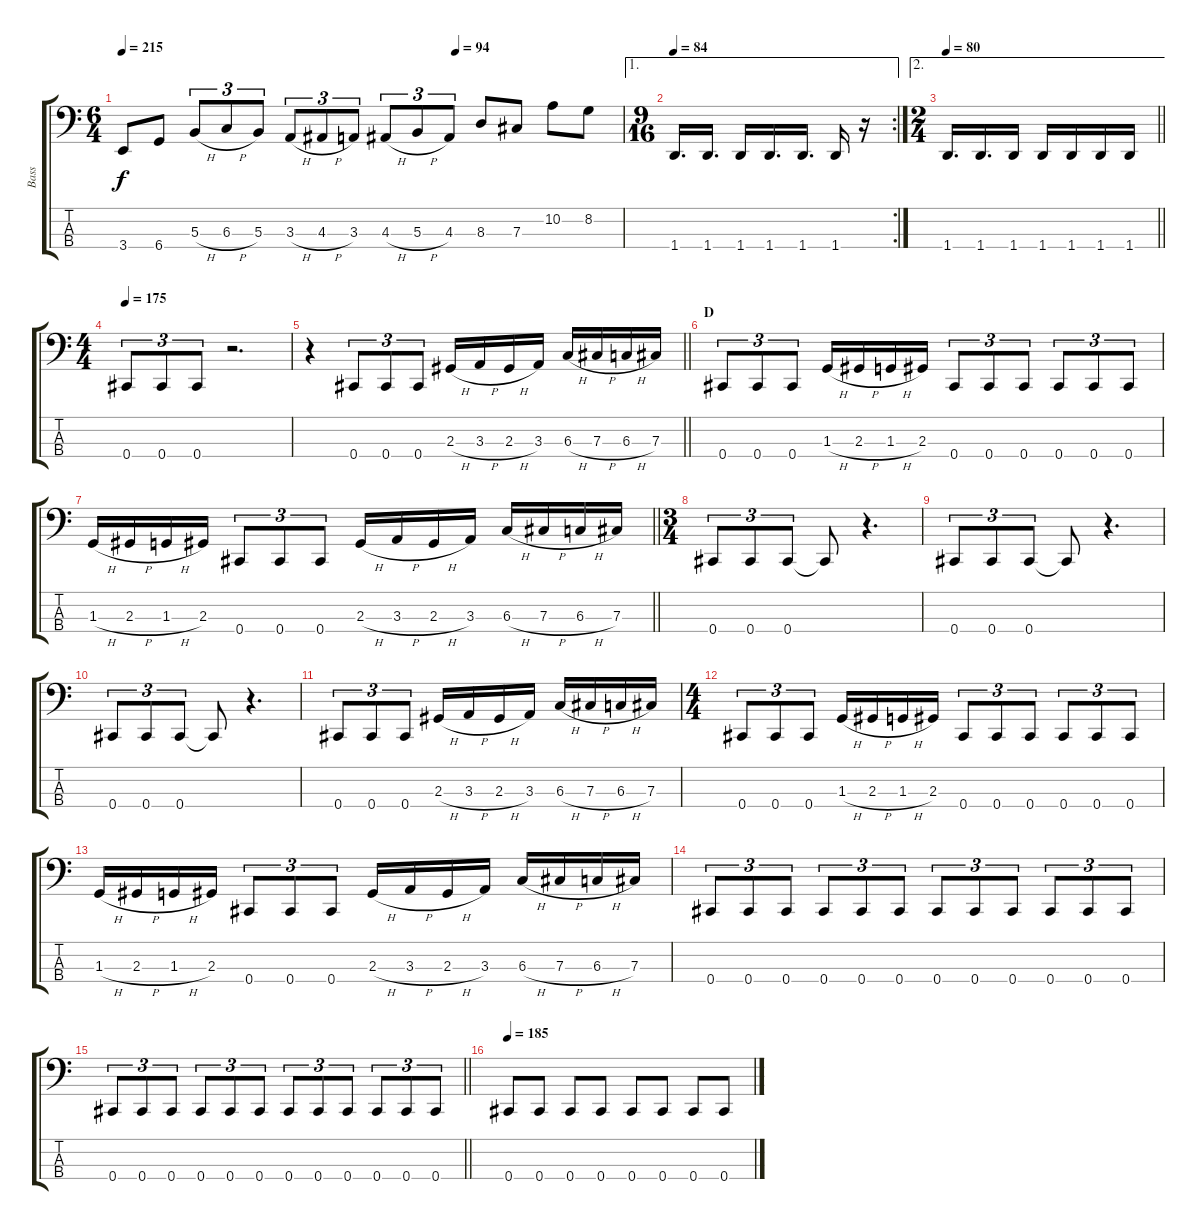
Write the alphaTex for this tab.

\track ("Bass" "Bass") {instrument electricbassfinger}
\staff {score tabs}
\tuning (E2 B1 Gb1 Db1) {hide}
\ts (6 4)
\tempo 215
\tempo (94 0.6666666666666666)
\clef f4
\ks c
3.4.8{dy f} 6.4.8 5.3{h}.8{tu (3 2)} 6.3{h}.8{tu (3 2)} 5.3.8{tu (3 2)} 3.3{h}.8{tu (3 2)} 4.3{h}.8{tu (3 2)} 3.3.8{tu (3 2)} 4.3{h}.8{tu (3 2)} 5.3{h}.8{tu (3 2)} 4.3.8{tu (3 2)} 8.3.8 7.3.8 10.2.8 8.2.8 |
\ae 1
\rc 2
\ts (9 16)
\tempo 84
1.4.16{d} 1.4.16{d} 1.4.16 1.4.16{d} 1.4.16{d} 1.4.16 r.16 |
\ae 2
\ts (2 4)
\tempo 80
\barLineRight lightlight
1.4.16{d} 1.4.16{d} 1.4.16 1.4.16 1.4.16 1.4.16 1.4.16 |
\ts (4 4)
\section ("" "")
\tempo 175
0.4.8{tu (3 2)} 0.4.8{tu (3 2)} 0.4.8{tu (3 2)} r.2{d} |
\barLineRight lightlight
r.4 0.4.8{tu (3 2)} 0.4.8{tu (3 2)} 0.4.8{tu (3 2)} 2.3{h}.16 3.3{h}.16 2.3{h}.16 3.3.16 6.3{h}.16 7.3{h}.16 6.3{h}.16 7.3.16 |
\section ("" "D")
0.4.8{tu (3 2)} 0.4.8{tu (3 2)} 0.4.8{tu (3 2)} 1.3{h}.16 2.3{h}.16 1.3{h}.16 2.3.16 0.4.8{tu (3 2)} 0.4.8{tu (3 2)} 0.4.8{tu (3 2)} 0.4.8{tu (3 2)} 0.4.8{tu (3 2)} 0.4.8{tu (3 2)} |
\barLineRight lightlight
1.3{h}.16 2.3{h}.16 1.3{h}.16 2.3.16 0.4.8{tu (3 2)} 0.4.8{tu (3 2)} 0.4.8{tu (3 2)} 2.3{h}.16 3.3{h}.16 2.3{h}.16 3.3.16 6.3{h}.16 7.3{h}.16 6.3{h}.16 7.3.16 |
\ts (3 4)
0.4.8{tu (3 2)} 0.4.8{tu (3 2)} 0.4.8{tu (3 2)} 0.4{t}.8 r.4{d} |
0.4.8{tu (3 2)} 0.4.8{tu (3 2)} 0.4.8{tu (3 2)} 0.4{t}.8 r.4{d} |
0.4.8{tu (3 2)} 0.4.8{tu (3 2)} 0.4.8{tu (3 2)} 0.4{t}.8 r.4{d} |
0.4.8{tu (3 2)} 0.4.8{tu (3 2)} 0.4.8{tu (3 2)} 2.3{h}.16 3.3{h}.16 2.3{h}.16 3.3.16 6.3{h}.16 7.3{h}.16 6.3{h}.16 7.3.16 |
\ts (4 4)
0.4.8{tu (3 2)} 0.4.8{tu (3 2)} 0.4.8{tu (3 2)} 1.3{h}.16 2.3{h}.16 1.3{h}.16 2.3.16 0.4.8{tu (3 2)} 0.4.8{tu (3 2)} 0.4.8{tu (3 2)} 0.4.8{tu (3 2)} 0.4.8{tu (3 2)} 0.4.8{tu (3 2)} |
1.3{h}.16 2.3{h}.16 1.3{h}.16 2.3.16 0.4.8{tu (3 2)} 0.4.8{tu (3 2)} 0.4.8{tu (3 2)} 2.3{h}.16 3.3{h}.16 2.3{h}.16 3.3.16 6.3{h}.16 7.3{h}.16 6.3{h}.16 7.3.16 |
0.4.8{tu (3 2)} 0.4.8{tu (3 2)} 0.4.8{tu (3 2)} 0.4.8{tu (3 2)} 0.4.8{tu (3 2)} 0.4.8{tu (3 2)} 0.4.8{tu (3 2)} 0.4.8{tu (3 2)} 0.4.8{tu (3 2)} 0.4.8{tu (3 2)} 0.4.8{tu (3 2)} 0.4.8{tu (3 2)} |
\barLineRight lightlight
0.4.8{tu (3 2)} 0.4.8{tu (3 2)} 0.4.8{tu (3 2)} 0.4.8{tu (3 2)} 0.4.8{tu (3 2)} 0.4.8{tu (3 2)} 0.4.8{tu (3 2)} 0.4.8{tu (3 2)} 0.4.8{tu (3 2)} 0.4.8{tu (3 2)} 0.4.8{tu (3 2)} 0.4.8{tu (3 2)} |
\section ("" "")
\tempo 185
0.4.8 0.4.8 0.4.8 0.4.8 0.4.8 0.4.8 0.4.8 0.4.8
